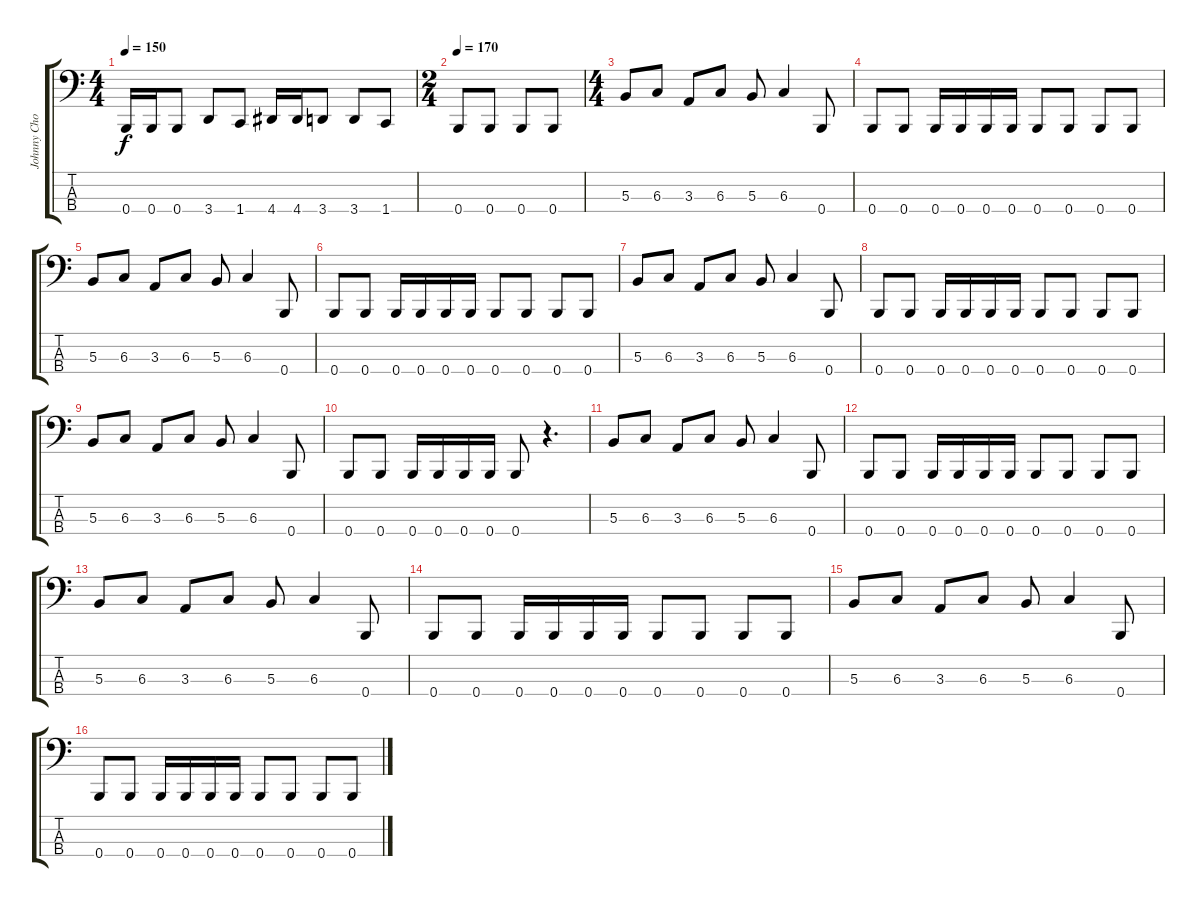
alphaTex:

\track ("Johnny Chow" "Johnny Cho") {instrument electricbasspick}
\staff {score tabs}
\tuning (E2 B1 Gb1 B0) {hide}
\ts (4 4)
\tempo 150
\clef f4
\ks c
0.4.16{dy f} 0.4.16 0.4.8 3.4.8 1.4.8 4.4.16 4.4.16 3.4.8 3.4.8 1.4.8 |
\ts (2 4)
\tempo 170
0.4.8 0.4.8 0.4.8 0.4.8 |
\ts (4 4)
5.3.8 6.3.8 3.3.8 6.3.8 5.3.8 6.3.4 0.4.8 |
0.4.8 0.4.8 0.4.16 0.4.16 0.4.16 0.4.16 0.4.8 0.4.8 0.4.8 0.4.8 |
5.3.8 6.3.8 3.3.8 6.3.8 5.3.8 6.3.4 0.4.8 |
0.4.8 0.4.8 0.4.16 0.4.16 0.4.16 0.4.16 0.4.8 0.4.8 0.4.8 0.4.8 |
5.3.8 6.3.8 3.3.8 6.3.8 5.3.8 6.3.4 0.4.8 |
0.4.8 0.4.8 0.4.16 0.4.16 0.4.16 0.4.16 0.4.8 0.4.8 0.4.8 0.4.8 |
5.3.8 6.3.8 3.3.8 6.3.8 5.3.8 6.3.4 0.4.8 |
0.4.8 0.4.8 0.4.16 0.4.16 0.4.16 0.4.16 0.4.8 r.4{d} |
5.3.8 6.3.8 3.3.8 6.3.8 5.3.8 6.3.4 0.4.8 |
0.4.8 0.4.8 0.4.16 0.4.16 0.4.16 0.4.16 0.4.8 0.4.8 0.4.8 0.4.8 |
5.3.8 6.3.8 3.3.8 6.3.8 5.3.8 6.3.4 0.4.8 |
0.4.8 0.4.8 0.4.16 0.4.16 0.4.16 0.4.16 0.4.8 0.4.8 0.4.8 0.4.8 |
5.3.8 6.3.8 3.3.8 6.3.8 5.3.8 6.3.4 0.4.8 |
0.4.8 0.4.8 0.4.16 0.4.16 0.4.16 0.4.16 0.4.8 0.4.8 0.4.8 0.4.8
